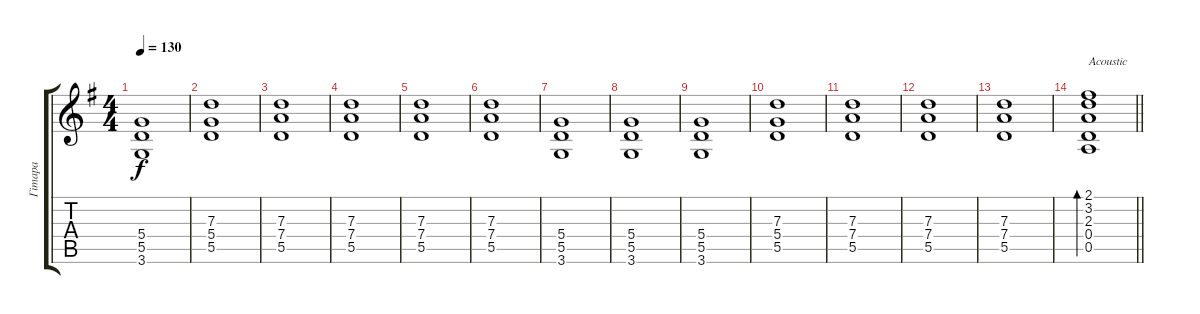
\track ("Гітара" "Гітара") {instrument acousticguitarsteel}
\staff {score tabs}
\tuning (E4 B3 G3 D3 A2 E2) {hide}
\ts (4 4)
\tempo 130
\clef g2
\ks eminor
(5.4 5.5 3.6).1{dy f} |
(7.3 5.4 5.5).1 |
(7.3 7.4 5.5).1 |
(7.3 7.4 5.5).1 |
(7.3 7.4 5.5).1 |
(7.3 7.4 5.5).1 |
(5.4 5.5 3.6).1 |
(5.4 5.5 3.6).1 |
(5.4 5.5 3.6).1 |
(7.3 5.4 5.5).1 |
(7.3 7.4 5.5).1 |
(7.3 7.4 5.5).1 |
(7.3 7.4 5.5).1 |
\barLineRight lightlight
(2.1 3.2 2.3 0.4 0.5).1{bd 60 txt "Acoustic" instrument acousticguitarsteel}
